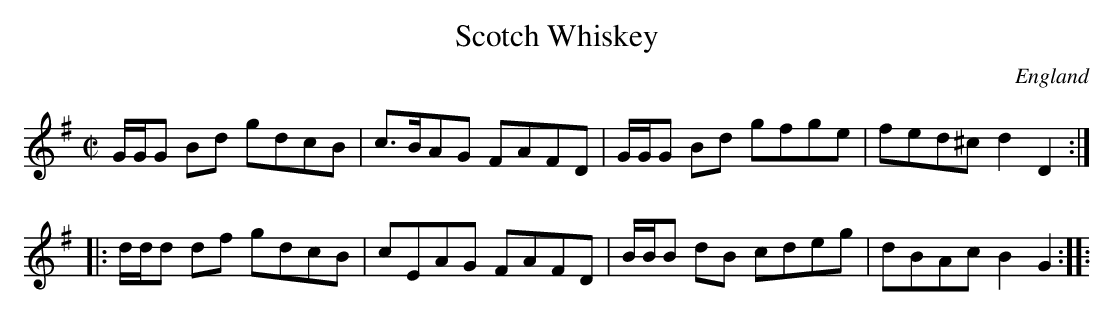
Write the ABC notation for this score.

X:1
T:Scotch Whiskey
L:1/8
M:C|
O:England
K:G
G/G/G Bd gdcB | c>BAG FAFD | G/G/G Bd gfge | fed^c d2 D2 ::
d/d/d df gdcB | cEAG  FAFD | B/B/B dB cdeg | dBAc  B2G2  ::
